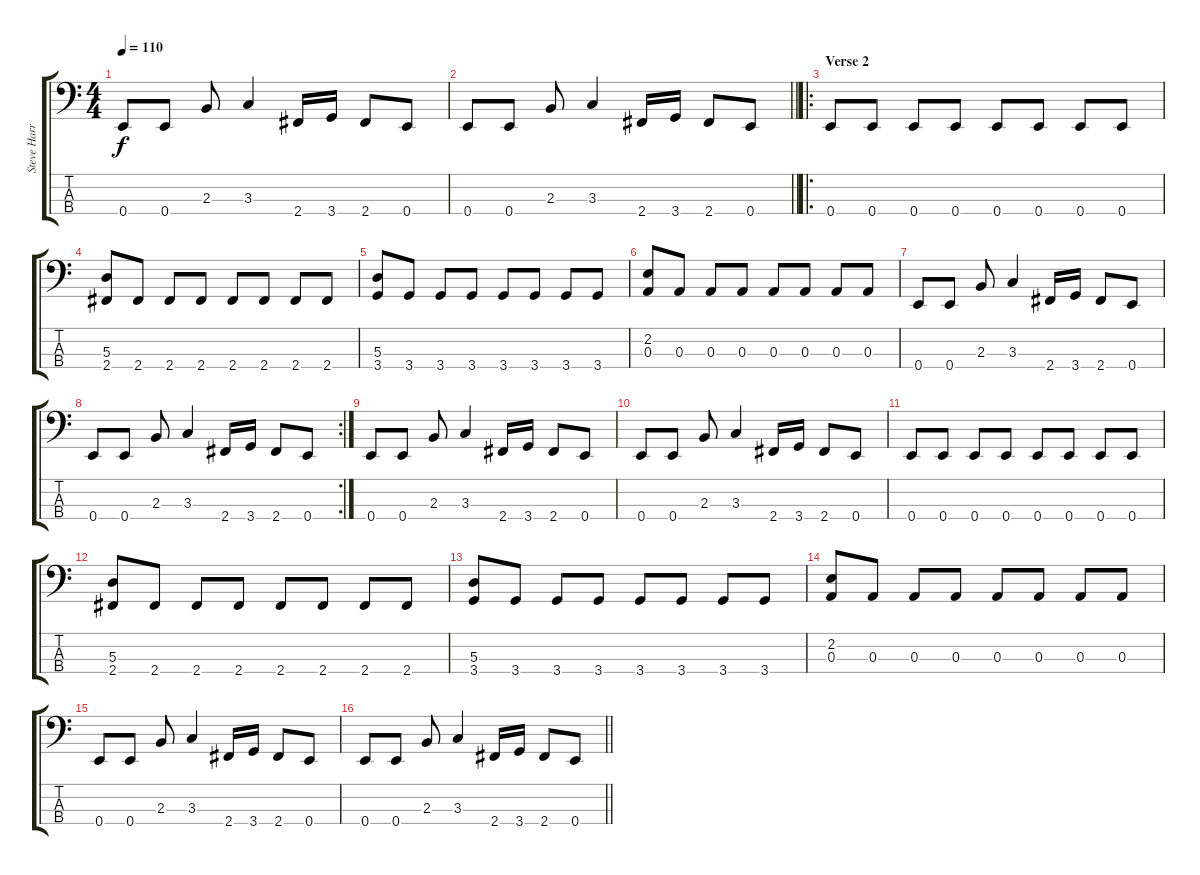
\track ("Steve Harris" "Steve Harr") {instrument electricbasspick}
\staff {score tabs}
\tuning (G2 D2 A1 E1) {hide}
\ts (4 4)
\tempo 110
\clef f4
\ks c
0.4.8{dy f} 0.4.8 2.3.8 3.3.4 2.4.16 3.4.16 2.4.8 0.4.8 |
\barLineRight lightlight
0.4.8 0.4.8 2.3.8 3.3.4 2.4.16 3.4.16 2.4.8 0.4.8 |
\ro
\section ("" "Verse 2")
0.4.8 0.4.8 0.4.8 0.4.8 0.4.8 0.4.8 0.4.8 0.4.8 |
(5.3 2.4).8 2.4.8 2.4.8 2.4.8 2.4.8 2.4.8 2.4.8 2.4.8 |
(5.3 3.4).8 3.4.8 3.4.8 3.4.8 3.4.8 3.4.8 3.4.8 3.4.8 |
(2.2 0.3).8 0.3.8 0.3.8 0.3.8 0.3.8 0.3.8 0.3.8 0.3.8 |
0.4.8 0.4.8 2.3.8 3.3.4 2.4.16 3.4.16 2.4.8 0.4.8 |
\rc 2
0.4.8 0.4.8 2.3.8 3.3.4 2.4.16 3.4.16 2.4.8 0.4.8 |
0.4.8 0.4.8 2.3.8 3.3.4 2.4.16 3.4.16 2.4.8 0.4.8 |
0.4.8 0.4.8 2.3.8 3.3.4 2.4.16 3.4.16 2.4.8 0.4.8 |
0.4.8 0.4.8 0.4.8 0.4.8 0.4.8 0.4.8 0.4.8 0.4.8 |
(5.3 2.4).8 2.4.8 2.4.8 2.4.8 2.4.8 2.4.8 2.4.8 2.4.8 |
(5.3 3.4).8 3.4.8 3.4.8 3.4.8 3.4.8 3.4.8 3.4.8 3.4.8 |
(2.2 0.3).8 0.3.8 0.3.8 0.3.8 0.3.8 0.3.8 0.3.8 0.3.8 |
0.4.8 0.4.8 2.3.8 3.3.4 2.4.16 3.4.16 2.4.8 0.4.8 |
\barLineRight lightlight
0.4.8 0.4.8 2.3.8 3.3.4 2.4.16 3.4.16 2.4.8 0.4.8
